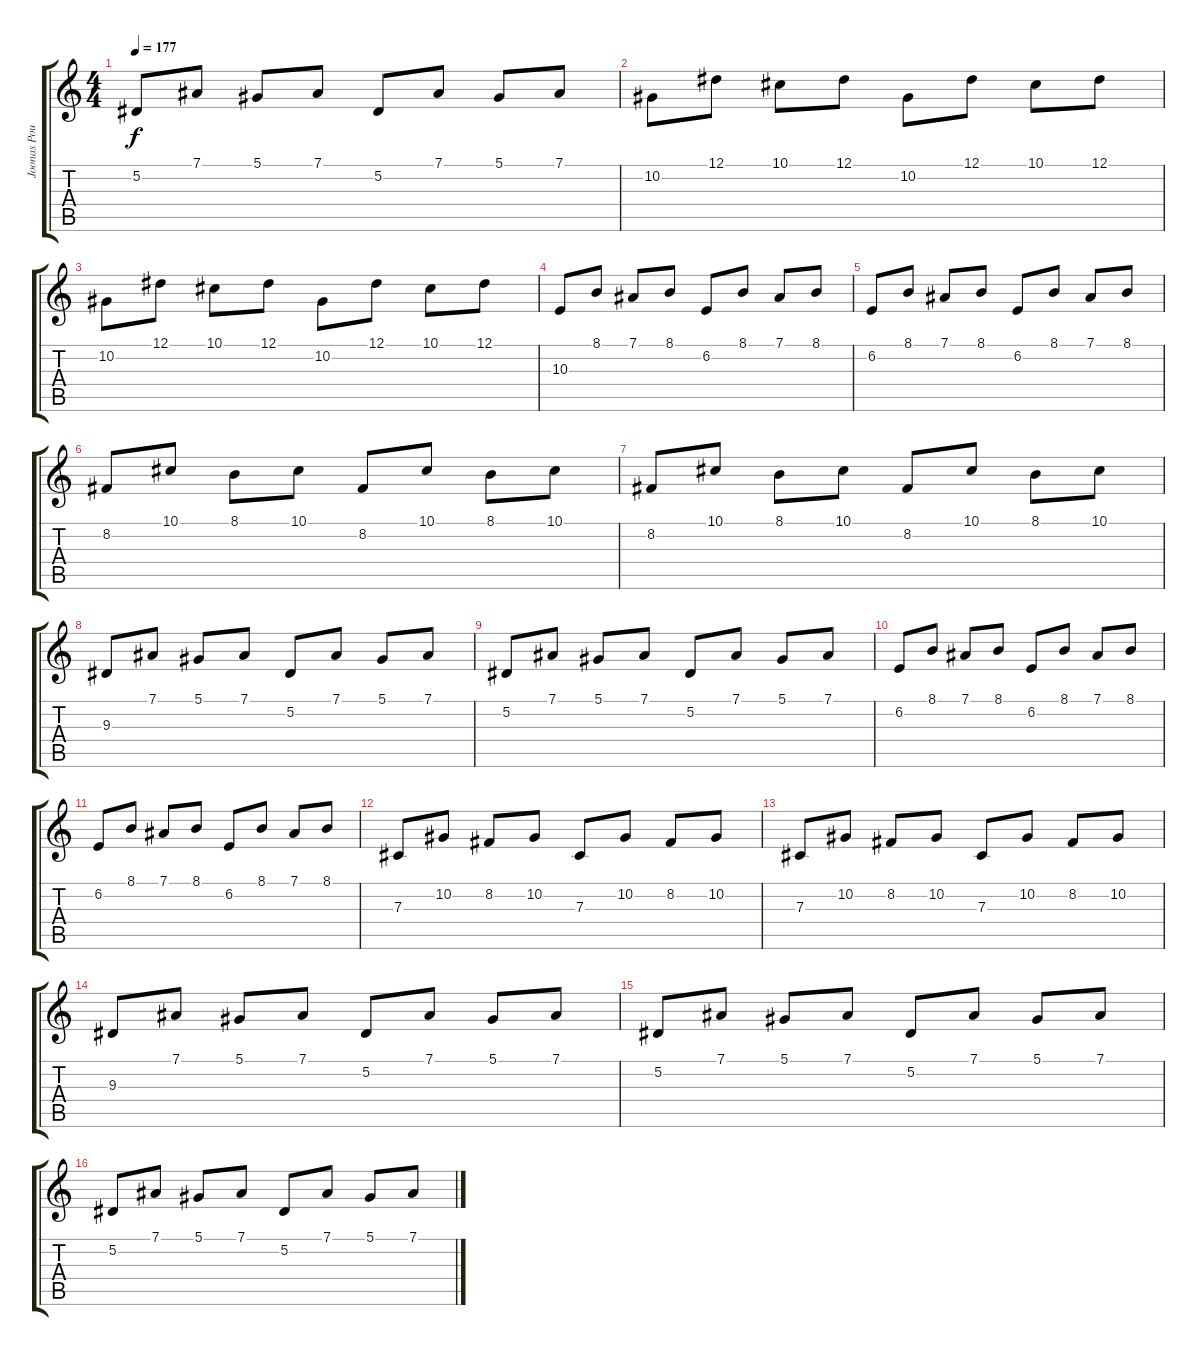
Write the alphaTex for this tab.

\track ("Joonas Poulakka 2" "Joonas Pou") {instrument harpsichord}
\staff {score tabs}
\tuning (Eb4 Bb3 Gb3 Db3 Ab2 Eb2) {hide}
\ts (4 4)
\tempo 177
\clef g2
\ks c
5.2.8{dy f} 7.1.8 5.1.8 7.1.8 5.2.8 7.1.8 5.1.8 7.1.8 |
10.2.8 12.1.8 10.1.8 12.1.8 10.2.8 12.1.8 10.1.8 12.1.8 |
10.2.8 12.1.8 10.1.8 12.1.8 10.2.8 12.1.8 10.1.8 12.1.8 |
10.3.8 8.1.8 7.1.8 8.1.8 6.2.8 8.1.8 7.1.8 8.1.8 |
6.2.8 8.1.8 7.1.8 8.1.8 6.2.8 8.1.8 7.1.8 8.1.8 |
8.2.8 10.1.8 8.1.8 10.1.8 8.2.8 10.1.8 8.1.8 10.1.8 |
8.2.8 10.1.8 8.1.8 10.1.8 8.2.8 10.1.8 8.1.8 10.1.8 |
9.3.8 7.1.8 5.1.8 7.1.8 5.2.8 7.1.8 5.1.8 7.1.8 |
5.2.8 7.1.8 5.1.8 7.1.8 5.2.8 7.1.8 5.1.8 7.1.8 |
6.2.8 8.1.8 7.1.8 8.1.8 6.2.8 8.1.8 7.1.8 8.1.8 |
6.2.8 8.1.8 7.1.8 8.1.8 6.2.8 8.1.8 7.1.8 8.1.8 |
7.3.8 10.2.8 8.2.8 10.2.8 7.3.8 10.2.8 8.2.8 10.2.8 |
7.3.8 10.2.8 8.2.8 10.2.8 7.3.8 10.2.8 8.2.8 10.2.8 |
9.3.8 7.1.8 5.1.8 7.1.8 5.2.8 7.1.8 5.1.8 7.1.8 |
5.2.8 7.1.8 5.1.8 7.1.8 5.2.8 7.1.8 5.1.8 7.1.8 |
5.2.8 7.1.8 5.1.8 7.1.8 5.2.8 7.1.8 5.1.8 7.1.8
